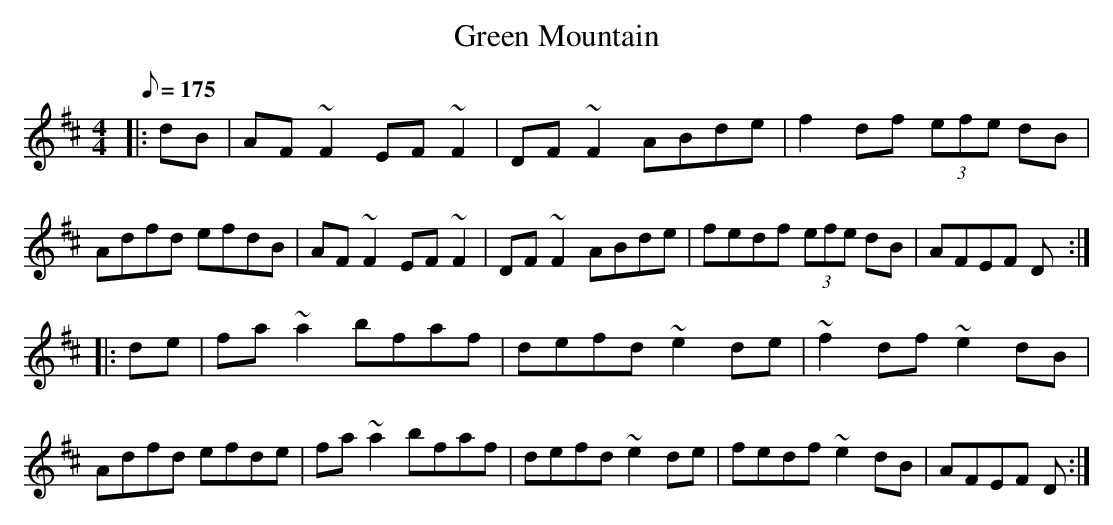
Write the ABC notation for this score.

X:1
T:Green Mountain
M:4/4
L:1/8
Q:175
K:D
|: dB| AF ~F2 EF ~F2|DF ~F2 ABde|f2 df (3efe dB|Adfd efdB|AF ~F2 EF ~F2|DF ~F2 ABde|fedf (3efe dB| AFEF D :|
|: de|fa ~a2 bfaf|defd ~e2 de|~f2 df ~e2 dB| Adfd efde| fa ~a2 bfaf| defd ~e2 de|fedf ~e2 dB|AFEF D :|
